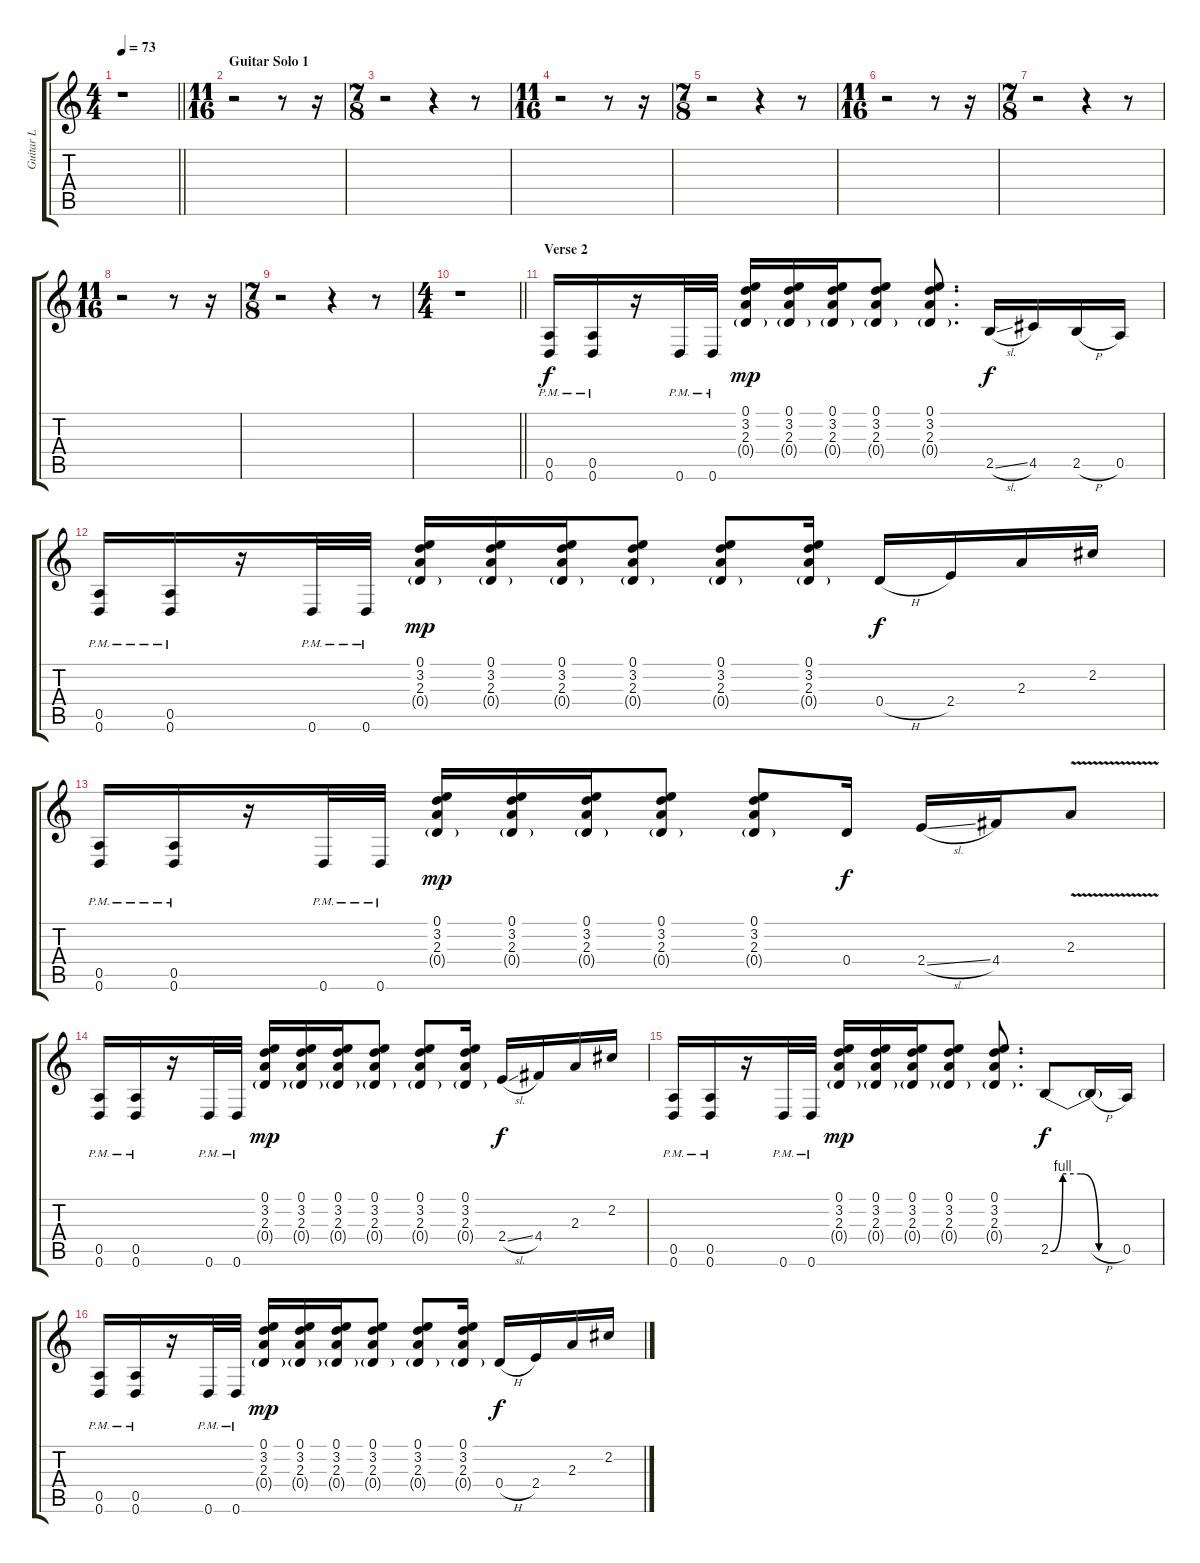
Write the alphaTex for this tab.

\track ("Guitar L" "Guitar L") {instrument distortionguitar}
\staff {score tabs}
\tuning (E4 B3 G3 D3 A2 D2) {hide}
\ts (4 4)
\tempo 73
\clef g2
\barLineRight lightlight
\ks c
r.1{dy f} |
\ts (11 16)
\section ("" "Guitar Solo 1")
r.2 r.8 r.16 |
\ts (7 8)
r.2 r.4 r.8 |
\ts (11 16)
r.2 r.8 r.16 |
\ts (7 8)
r.2 r.4 r.8 |
\ts (11 16)
r.2 r.8 r.16 |
\ts (7 8)
r.2 r.4 r.8 |
\ts (11 16)
r.2 r.8 r.16 |
\ts (7 8)
r.2 r.4 r.8 |
\ts (4 4)
\barLineRight lightlight
r.1 |
\section ("" "Verse 2")
(0.5{pm} 0.6{pm}).16 (0.5{pm} 0.6{pm}).16 r.16 0.6{pm}.32 0.6{pm}.32 (0.1 3.2 2.3 0.4{g}).16{dy mp} (0.1 3.2 2.3 0.4{g}).16 (0.1 3.2 2.3 0.4{g}).16 (0.1 3.2 2.3 0.4{g}).8 (0.1 3.2 2.3 0.4{g}).8{d} 2.5{sl}.16{dy f} 4.5.16 2.5{h}.16 0.5.16 |
(0.5{pm} 0.6{pm}).16 (0.5{pm} 0.6{pm}).16 r.16 0.6{pm}.32 0.6{pm}.32 (0.1 3.2 2.3 0.4{g}).16{dy mp} (0.1 3.2 2.3 0.4{g}).16 (0.1 3.2 2.3 0.4{g}).16 (0.1 3.2 2.3 0.4{g}).8 (0.1 3.2 2.3 0.4{g}).8 (0.1 3.2 2.3 0.4{g}).16 0.4{h}.16{dy f} 2.4.16 2.3.16 2.2.16 |
(0.5{pm} 0.6{pm}).16 (0.5{pm} 0.6{pm}).16 r.16 0.6{pm}.32 0.6{pm}.32 (0.1 3.2 2.3 0.4{g}).16{dy mp} (0.1 3.2 2.3 0.4{g}).16 (0.1 3.2 2.3 0.4{g}).16 (0.1 3.2 2.3 0.4{g}).8 (0.1 3.2 2.3 0.4{g}).8 0.4.16{dy f} 2.4{sl}.16 4.4.16 2.3{v}.8 |
(0.5{pm} 0.6{pm}).16 (0.5{pm} 0.6{pm}).16 r.16 0.6{pm}.32 0.6{pm}.32 (0.1 3.2 2.3 0.4{g}).16{dy mp} (0.1 3.2 2.3 0.4{g}).16 (0.1 3.2 2.3 0.4{g}).16 (0.1 3.2 2.3 0.4{g}).8 (0.1 3.2 2.3 0.4{g}).8 (0.1 3.2 2.3 0.4{g}).16 2.4{sl}.16{dy f} 4.4.16 2.3.16 2.2.16 |
(0.5{pm} 0.6{pm}).16 (0.5{pm} 0.6{pm}).16 r.16 0.6{pm}.32 0.6{pm}.32 (0.1 3.2 2.3 0.4{g}).16{dy mp} (0.1 3.2 2.3 0.4{g}).16 (0.1 3.2 2.3 0.4{g}).16 (0.1 3.2 2.3 0.4{g}).8 (0.1 3.2 2.3 0.4{g}).8{d} 2.5{be (custom 0 0 10 4 25 4 40 0 60 0)}.8{dy f} 2.5{h t}.16 0.5.16 |
(0.5{pm} 0.6{pm}).16 (0.5{pm} 0.6{pm}).16 r.16 0.6{pm}.32 0.6{pm}.32 (0.1 3.2 2.3 0.4{g}).16{dy mp} (0.1 3.2 2.3 0.4{g}).16 (0.1 3.2 2.3 0.4{g}).16 (0.1 3.2 2.3 0.4{g}).8 (0.1 3.2 2.3 0.4{g}).8 (0.1 3.2 2.3 0.4{g}).16 0.4{h}.16{dy f} 2.4.16 2.3.16 2.2.16
